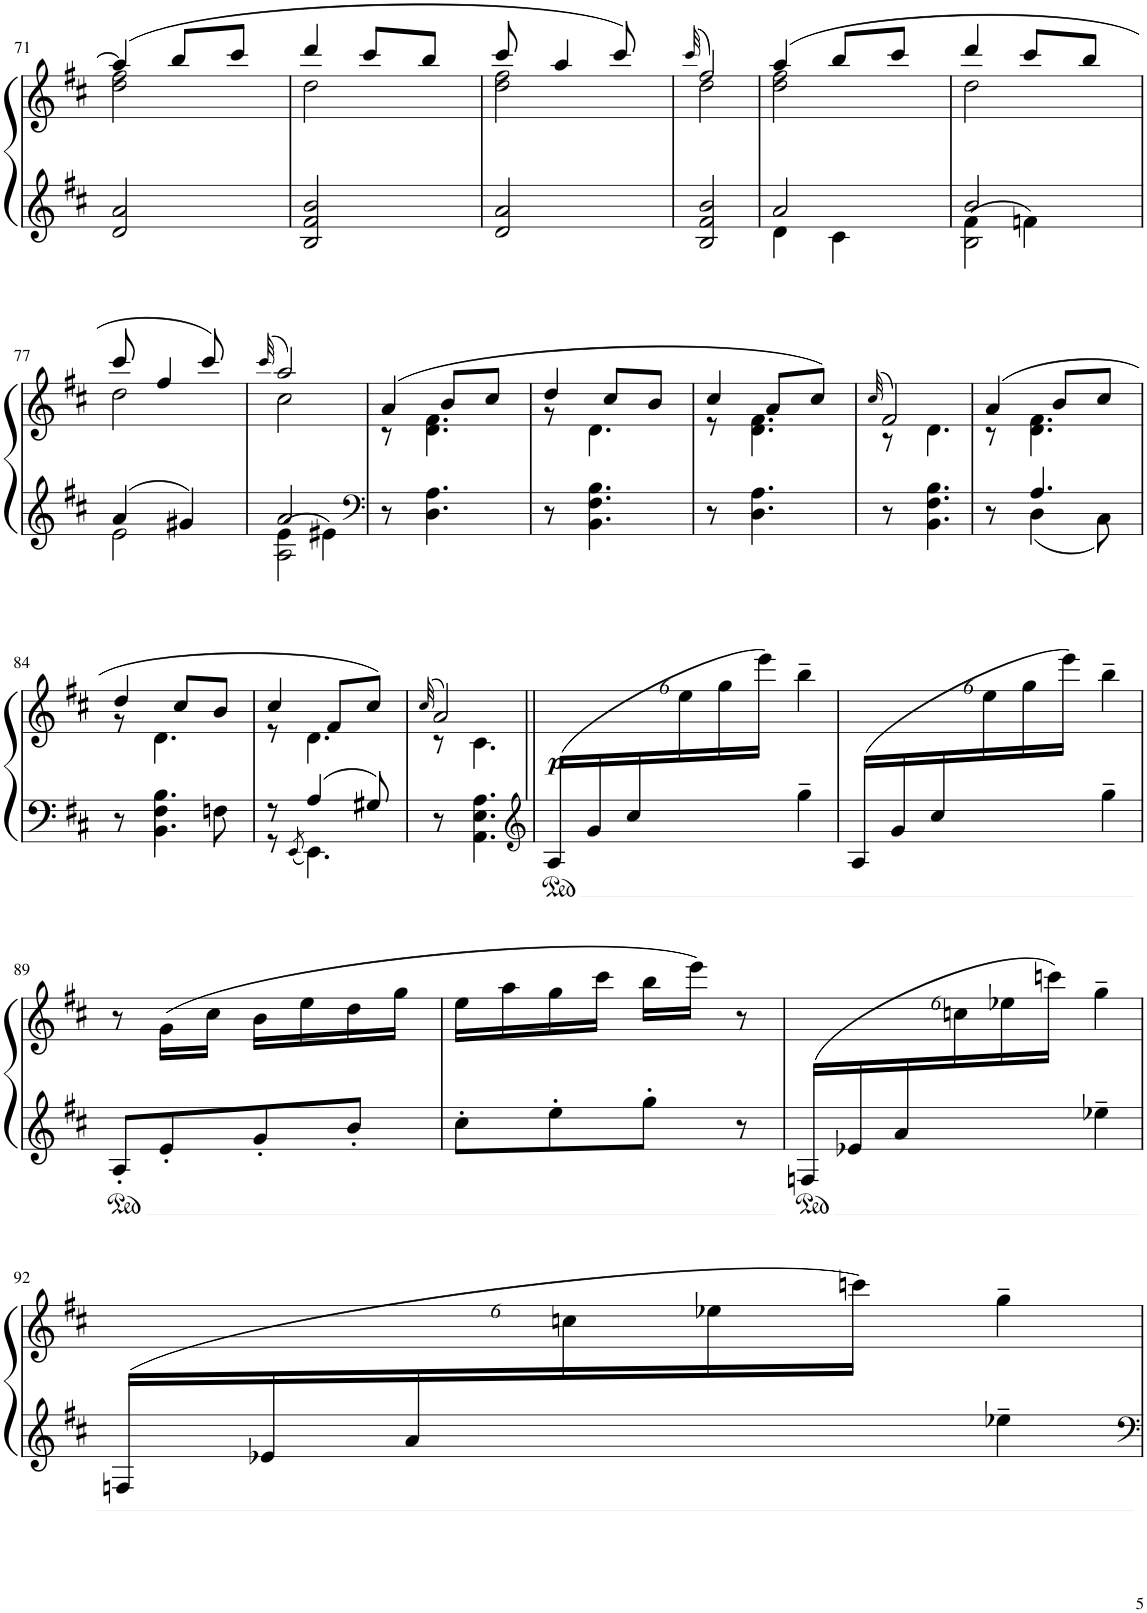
**kern	**kern	**dynam
*part1	*part1	*part1
*staff2	*staff1	*staff1/2
*I"Piano	*	*
*I'Pno	*	*
!!LO:PB:g=z
*clefG2	*clefG2	*
*k[f#c#]	*k[f#c#]	*
*M2/4	*M2/4	*
=71	=71	=71
*	*^	*
2d/ 2a/	(4aa/]	2dd\ 2ff#\	.
.	8bb/L	.	.
.	8ccc#/J	.	.
=72	=72	=72	=72
2B/ 2f#/ 2b/	4ddd/	2dd\	.
.	8ccc#/L	.	.
.	8bb/J	.	.
=73	=73	=73	=73
2d/ 2a/	8ccc#/	2dd\ 2ff#\	.
.	4aa/	.	.
.	8ccc#/)	.	.
=74	=74	=74	=74
.	(>32qccc#/	.	.
2B/ 2f#/ 2b/	2ff#/)	2dd\	.
=75	=75	=75	=75
*^	*	*	*
2a/	4d\	(4aa/	2dd\ 2ff#\	.
.	4c#\	8bb/L	.	.
.	.	8ccc#/J	.	.
=76	=76	=76	=76	=76
*	*^	*	*	*
2b/	4f#\	2B\	4ddd/	2dd\	.
.	4fn\	.	8ccc#/L	.	.
.	.	.	8bb/J	.	.
*	*v	*v	*	*	*
!!LO:LB:g=z	!!
=77	=77	=77	=77	=77
4a/	2e\	8ccc#/	2dd\	.
.	.	4ff#/	.	.
4g#X/	.	.	.	.
.	.	8ccc#/)	.	.
*v	*v	*	*	*
=78	=78	=78	=78
.	(>32qccc#/	.	.
*^	*	*	*
*	*^	*	*	*
2a/	4e\	2A\	2aa/)	2cc#\	.
.	4e#X\	.	.	.	.
*v	*v	*v	*	*	*
=79	=79	=79	=79
*clefF4	*	*	*
8r	(4a/	8r	.
4.D\ 4.A\	.	4.d\ 4.f#\	.
.	8b/L	.	.
.	8cc#/J	.	.
=80	=80	=80	=80
8r	4dd/	8r	.
4.BB\ 4.F#\ 4.B\	.	4.d\	.
.	8cc#/L	.	.
.	8b/J	.	.
=81	=81	=81	=81
8r	4cc#/	8r	.
4.D\ 4.A\	.	4.d\ 4.f#\	.
.	8a/L	.	.
.	8cc#/J)	.	.
=82	=82	=82	=82
.	(>32qcc#/	.	.
8r	2f#/)	8r	.
4.BB\ 4.F#\ 4.B\	.	4.d\	.
=83	=83	=83	=83
*^	*	*	*
8r	8ryy	(4a/	8r	.
4.A/	4D\	.	4.d\ 4.f#\	.
.	.	8b/L	.	.
.	8C#\	8cc#/J	.	.
!!LO:LB:g=z	!!
=84	=84	=84	=84	=84
8r	8ryy	4dd/	8r	.
4.BB\ 4.B\	4F#\	.	4.d\	.
.	.	8cc#/L	.	.
.	8Fn\	8b/J	.	.
=85	=85	=85	=85	=85
8r	8r	4cc#/	8r	.
.	8qEE/	.	.	.
4A/	4.EE\	.	4.d\	.
.	.	8f#/L	.	.
8G#X/	.	8cc#/J)	.	.
*v	*v	*	*	*
=86	=86	=86	=86
.	(>32qcc#/	.	.
8r	2a/)	8r	.
4.AA\ 4.E\ 4.A\	.	4.c#\	.
*	*v	*v	*
=87||	=87||	=87||
*clefG2	*	*
*Xbrackettup	*	*
*^	*^	*
!	!	!	!	!LO:DY:b
*	*	*v	*v	*
(24A/LL	4ryy	8ryy	p
24g/	.	.	.
24cc#/	.	.	.
4.ryy	.	24ee\	.
.	.	24gg\	.
.	.	24eee\JJ)	.
.	4gg~\	4bb~\	.
=88	=88	=88	=88
(24A/LL	4ryy	8ryy	.
24g/	.	.	.
24cc#/	.	.	.
4.ryy	.	24ee\	.
.	.	24gg\	.
.	.	24eee\JJ)	.
.	4gg~\	4bb~\	.
*v	*v	*	*
!!LO:LB:g=z
=89	=89	=89
8A'/L	8r	.
8e'/	(16g\LL	.
.	16cc#\JJ	.
8g'/	16b\LL	.
.	16ee\	.
8b'/J	16dd\	.
.	16gg\JJ	.
=90	=90	=90
8cc#'\L	16ee\LL	.
.	16aa\	.
8ee'\	16gg\	.
.	16ccc#\JJ	.
8gg'\J	16bb\LL	.
.	16eee\JJ)	.
8r	8r	.
=91	=91	=91
*^	*	*
(24Fn/LL	4ryy	8ryy	.
24e-X/	.	.	.
24a/	.	.	.
4.ryy	.	24ccn\	.
.	.	24ee-X\	.
.	.	24cccn\JJ)	.
.	4ee-X~\	4gg~\	.
!!LO:LB:g=z
=92	=92	=92	=92
(24Fn/LL	4ryy	8ryy	.
24e-X/	.	.	.
24a/	.	.	.
4.ryy	.	24ccn\	.
.	.	24ee-X\	.
.	.	24cccn\JJ)	.
.	4ee-X~\	4gg~\	.
*v	*v	*	*
=	=	=
*-	*-	*-
